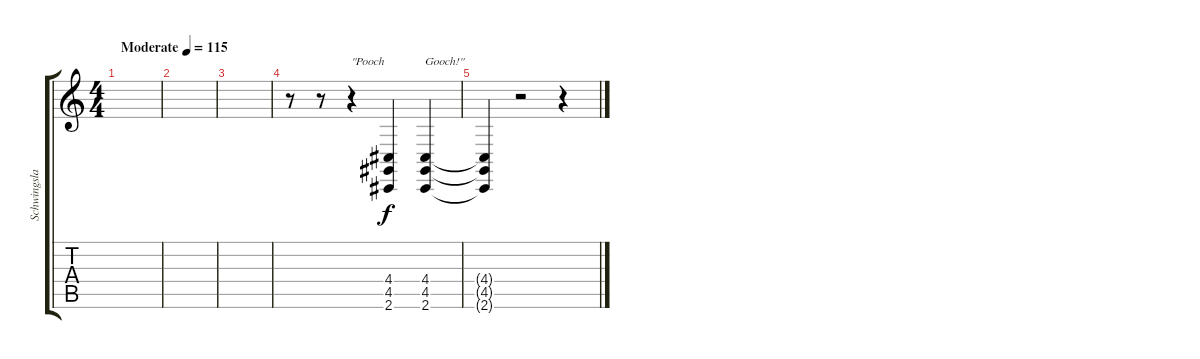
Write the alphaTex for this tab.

\track ("Schwingslayer (Vocals)" "Schwingsla") {instrument voiceoohs}
\staff {score tabs}
\tuning (B3 Gb3 D3 A2 E2 B1) {hide}
\ts (4 4)
\tempo (115 "Moderate")
\clef g2
\ks c
|
|
|
r.8 r.8 r.4{txt "\"Pooch"} (4.4 4.5 2.6).4 (4.4 4.5 2.6).4{txt "Gooch!''"} |
(4.4{t} 4.5{t} 2.6{t}).4 r.2 r.4
